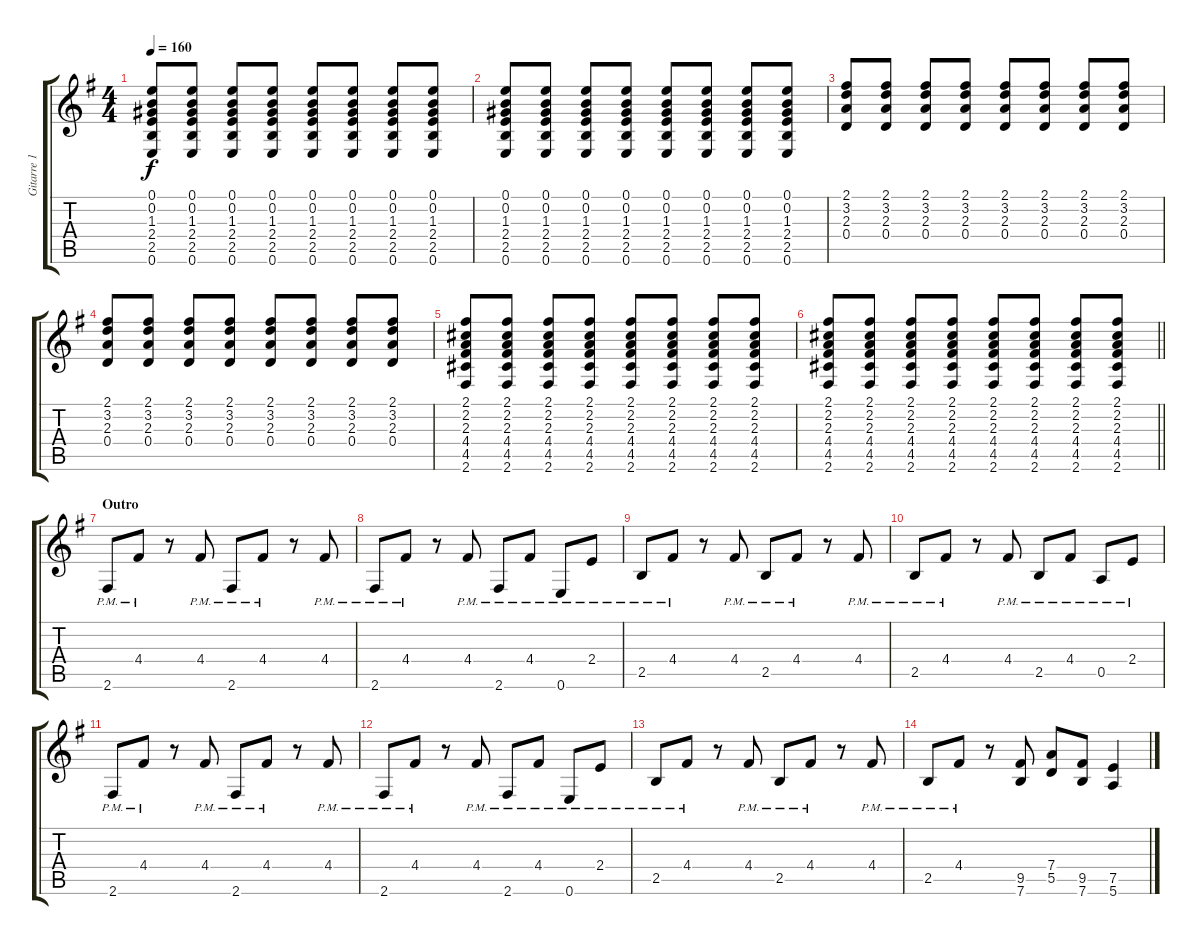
\track ("Gitarre 1 (Verzerrt)" "Gitarre 1 ") {instrument overdrivenguitar}
\staff {score tabs}
\tuning (E4 B3 G3 D3 A2 E2) {hide}
\ts (4 4)
\tempo 160
\clef g2
\ks g
(0.1 0.2 1.3 2.4 2.5 0.6).8{dy f} (0.1 0.2 1.3 2.4 2.5 0.6).8 (0.1 0.2 1.3 2.4 2.5 0.6).8 (0.1 0.2 1.3 2.4 2.5 0.6).8 (0.1 0.2 1.3 2.4 2.5 0.6).8 (0.1 0.2 1.3 2.4 2.5 0.6).8 (0.1 0.2 1.3 2.4 2.5 0.6).8 (0.1 0.2 1.3 2.4 2.5 0.6).8 |
(0.1 0.2 1.3 2.4 2.5 0.6).8 (0.1 0.2 1.3 2.4 2.5 0.6).8 (0.1 0.2 1.3 2.4 2.5 0.6).8 (0.1 0.2 1.3 2.4 2.5 0.6).8 (0.1 0.2 1.3 2.4 2.5 0.6).8 (0.1 0.2 1.3 2.4 2.5 0.6).8 (0.1 0.2 1.3 2.4 2.5 0.6).8 (0.1 0.2 1.3 2.4 2.5 0.6).8 |
(2.1 3.2 2.3 0.4).8 (2.1 3.2 2.3 0.4).8 (2.1 3.2 2.3 0.4).8 (2.1 3.2 2.3 0.4).8 (2.1 3.2 2.3 0.4).8 (2.1 3.2 2.3 0.4).8 (2.1 3.2 2.3 0.4).8 (2.1 3.2 2.3 0.4).8 |
(2.1 3.2 2.3 0.4).8 (2.1 3.2 2.3 0.4).8 (2.1 3.2 2.3 0.4).8 (2.1 3.2 2.3 0.4).8 (2.1 3.2 2.3 0.4).8 (2.1 3.2 2.3 0.4).8 (2.1 3.2 2.3 0.4).8 (2.1 3.2 2.3 0.4).8 |
(2.1 2.2 2.3 4.4 4.5 2.6).8 (2.1 2.2 2.3 4.4 4.5 2.6).8 (2.1 2.2 2.3 4.4 4.5 2.6).8 (2.1 2.2 2.3 4.4 4.5 2.6).8 (2.1 2.2 2.3 4.4 4.5 2.6).8 (2.1 2.2 2.3 4.4 4.5 2.6).8 (2.1 2.2 2.3 4.4 4.5 2.6).8 (2.1 2.2 2.3 4.4 4.5 2.6).8 |
\barLineRight lightlight
(2.1 2.2 2.3 4.4 4.5 2.6).8 (2.1 2.2 2.3 4.4 4.5 2.6).8 (2.1 2.2 2.3 4.4 4.5 2.6).8 (2.1 2.2 2.3 4.4 4.5 2.6).8 (2.1 2.2 2.3 4.4 4.5 2.6).8 (2.1 2.2 2.3 4.4 4.5 2.6).8 (2.1 2.2 2.3 4.4 4.5 2.6).8 (2.1 2.2 2.3 4.4 4.5 2.6).8 |
\section ("" "Outro")
2.6{pm}.8 4.4{pm}.8 r.8 4.4{pm}.8 2.6{pm}.8 4.4{pm}.8 r.8 4.4{pm}.8 |
2.6{pm}.8 4.4{pm}.8 r.8 4.4{pm}.8 2.6{pm}.8 4.4{pm}.8 0.6{pm}.8 2.4{pm}.8 |
2.5{pm}.8 4.4{pm}.8 r.8 4.4{pm}.8 2.5{pm}.8 4.4{pm}.8 r.8 4.4{pm}.8 |
2.5{pm}.8 4.4{pm}.8 r.8 4.4{pm}.8 2.5{pm}.8 4.4{pm}.8 0.5{pm}.8 2.4{pm}.8 |
2.6{pm}.8 4.4{pm}.8 r.8 4.4{pm}.8 2.6{pm}.8 4.4{pm}.8 r.8 4.4{pm}.8 |
2.6{pm}.8 4.4{pm}.8 r.8 4.4{pm}.8 2.6{pm}.8 4.4{pm}.8 0.6{pm}.8 2.4{pm}.8 |
2.5{pm}.8 4.4{pm}.8 r.8 4.4{pm}.8 2.5{pm}.8 4.4{pm}.8 r.8 4.4{pm}.8 |
2.5{pm}.8 4.4{pm}.8 r.8 (9.5 7.6).8 (7.4 5.5).8 (9.5 7.6).8 (7.5 5.6).4
